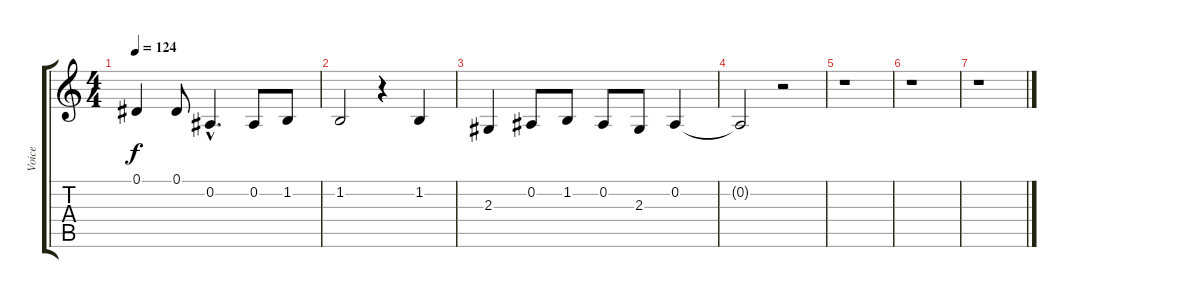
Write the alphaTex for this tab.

\track ("Voice" "Voice") {instrument tenorsax}
\staff {score tabs}
\tuning (Eb4 Bb3 Gb3 Db3 Ab2 Eb2) {hide}
\ts (4 4)
\tempo 124
\clef g2
\ks c
0.1.4{dy f} 0.1.8 0.2{hac}.4{d} 0.2.8 1.2.8 |
1.2.2 r.4 1.2.4 |
2.3.4 0.2.8 1.2.8 0.2.8 2.3.8 0.2.4 |
0.2{t}.2 r.2 |
r.1 |
r.1 |
r.1
